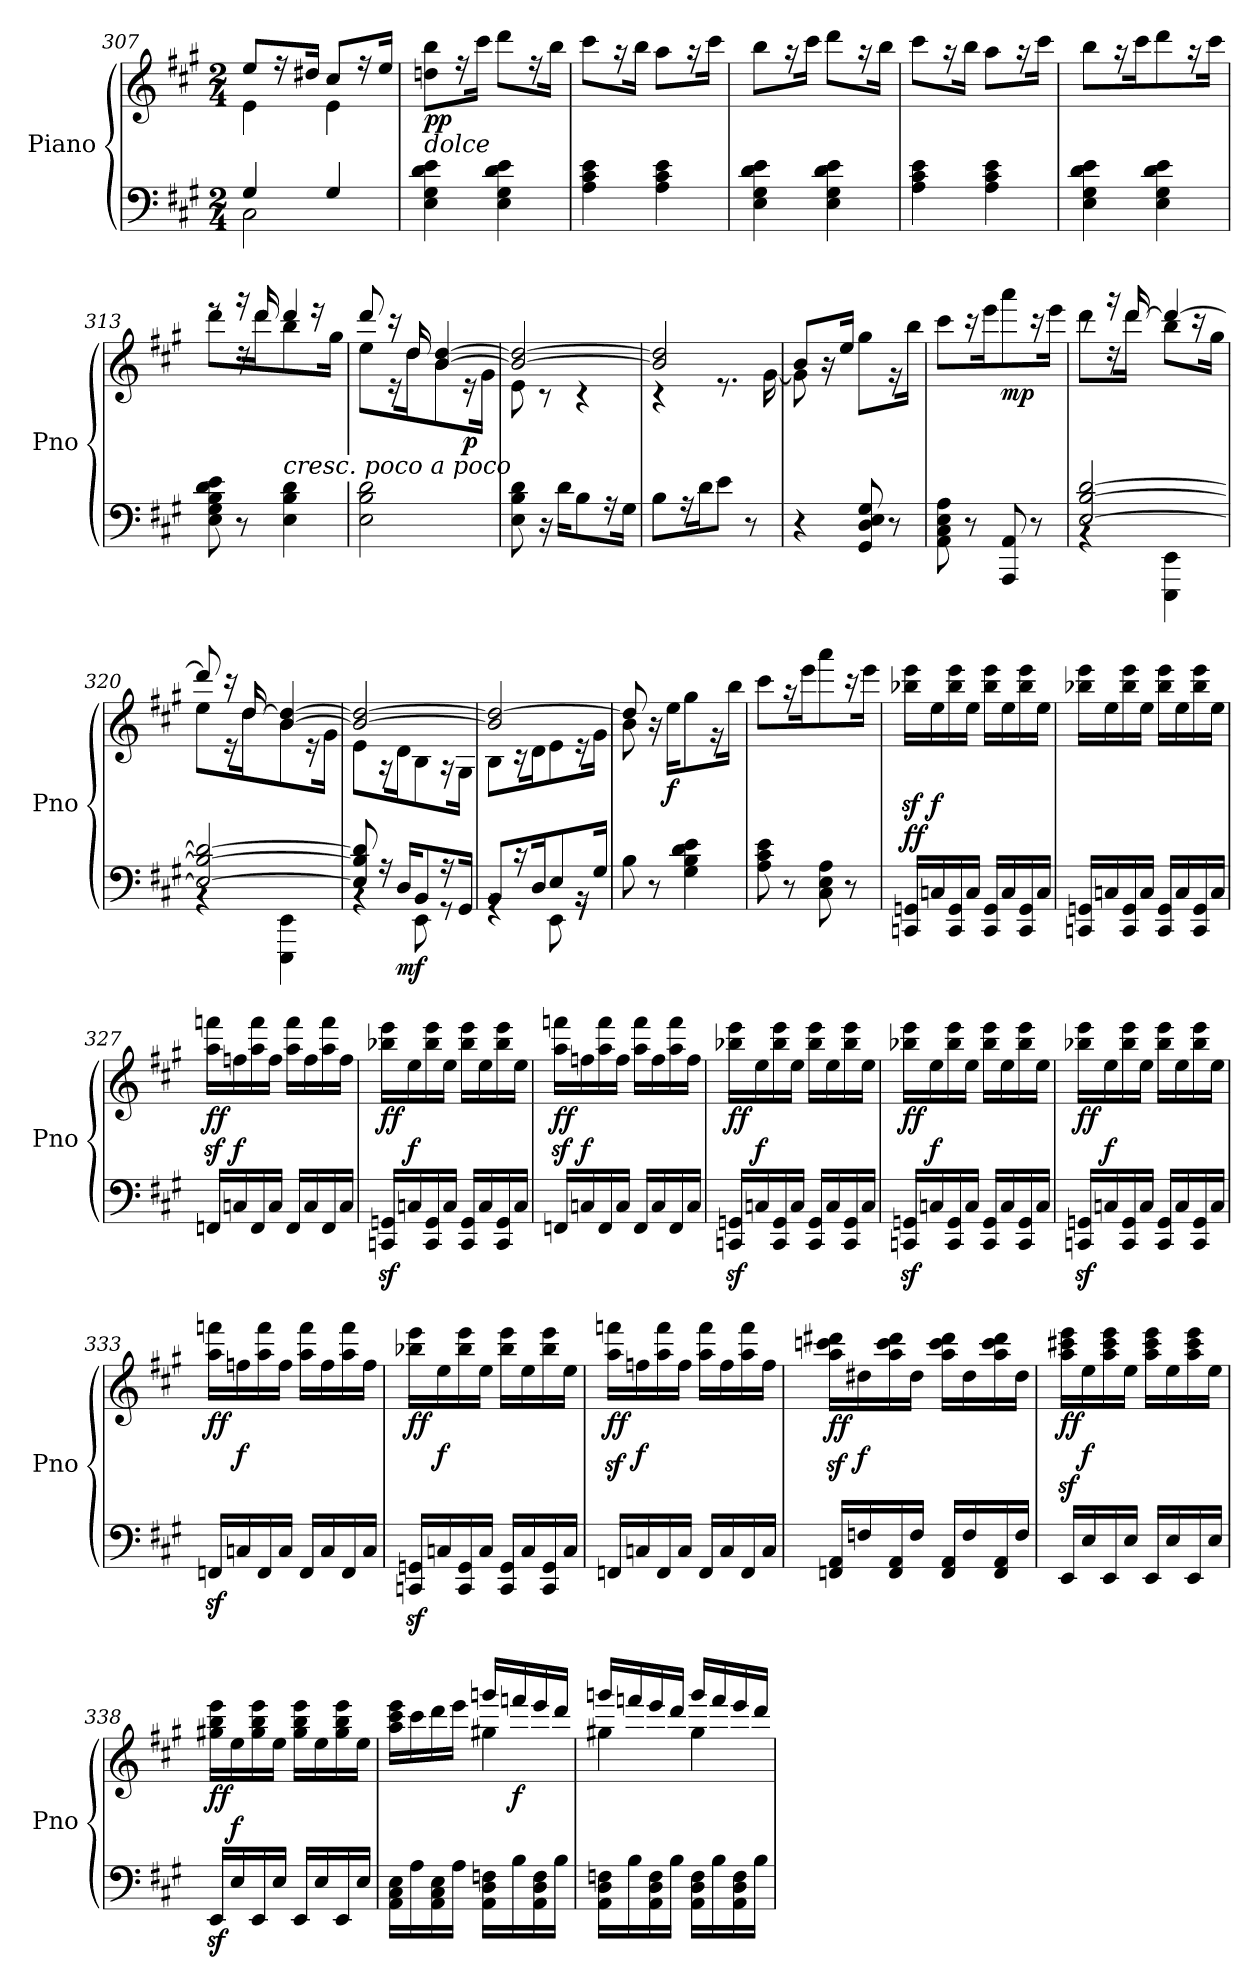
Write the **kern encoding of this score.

**kern	**kern	**dynam
*part1	*part1	*part1
*staff2	*staff1	*staff1/2
*I"Piano	*	*
*I'Pno	*	*
*clefF4	*clefG2	*
*k[f#c#g#]	*k[f#c#g#]	*
*M2/4	*M2/4	*
=307	=307	=307
*^	*^	*
4G#/	2C#\	8ee/L	4e\	.
.	.	16r	.	.
.	.	16dd#X/Jk	.	.
4G#/	.	8cc#/L	4e\	.
.	.	16r	.	.
.	.	16ee/Jk	.	.
*v	*v	*	*	*
*	*v	*v	*
!!LO:LB:g=z
=308	=308	=308
!LO:TX:a:i:t=dolce	!	!
!	!	!LO:DY:b
4E\ 4G#\ 4d\ 4e\	8ddn\ 8bb\L	pp
.	16rff	.
.	16ccc#\Jk	.
4E\ 4G#\ 4d\ 4e\	8ddd\L	.
.	16rff	.
.	16bb\Jk	.
=309	=309	=309
4A\ 4c#\ 4e\	8ccc#\L	.
.	16raa	.
.	16bb\Jk	.
4A\ 4c#\ 4e\	8aa\L	.
.	16raa	.
.	16ccc#\Jk	.
=310	=310	=310
4E\ 4G#\ 4d\ 4e\	8bb\L	.
.	16raa	.
.	16ccc#\Jk	.
4E\ 4G#\ 4d\ 4e\	8ddd\L	.
.	16raa	.
.	16bb\Jk	.
=311	=311	=311
4A\ 4c#\ 4e\	8ccc#\L	.
.	16raa	.
.	16bb\Jk	.
4A\ 4c#\ 4e\	8aa\L	.
.	16raa	.
.	16ccc#\Jk	.
!!LO:LB:g=z
=312	=312	=312
4E\ 4G#\ 4d\ 4e\	8bb\L	.
.	16raa	.
.	16ccc#\K	.
4E\ 4G#\ 4d\ 4e\	8ddd\	.
.	16raa	.
.	16ccc#\Jk	.
=313	=313	=313
*	*^	*
8E\ 8G#\ 8B\ 8d\ 8e\	8reee	8ddd\L	.
8r	16rdd	16rggg	.
.	16ddd/	16ddd\K	.
!LO:TX:a:i:t=cresc. poco a poco	!	!	!
4E\ 4B\ 4d\	4ddd/	8bb\	.
.	.	16reee	.
.	.	16gg#\Jk	.
=314	=314	=314	=314
2E\ 2B\ 2d\	8ddd/	8ee\L	.
.	16r	16r	.
.	16dd/	16dd\K	.
.	[4b/ [4dd/	8b\	.
!	!	!	!LO:DY:b
.	.	16r	p
.	.	16g#\Jk	.
=315	=315	=315	=315
8E\ 8B\ 8d\	2b/_ 2dd/_	8e\	.
16r	.	8r	.
16d\KL	.	.	.
8B\	.	4r	.
16r	.	.	.
16G#\Jk	.	.	.
=316	=316	=316	=316
8B\L	2b/] 2dd/]	4r	.
16rA	.	.	.
16d\K	.	.	.
8e\J	.	8.r	.
8r	.	.	.
.	.	[16g#\	.
=317	=317	=317	=317
4r	8b/L	8g#\]	.
.	16r	4.ryy	.
.	16ee/Jk	.	.
8GG#/ 8D/ 8E/ 8G#/	8gg#\L	.	.
8r	16rg	.	.
.	16bb\Jk	.	.
*	*v	*v	*
=318	=318	=318
8AA\ 8C#\ 8E\ 8A\	8ccc#\L	.
8r	16rccc	.
.	16eee\K	.
!	!	!LO:DY:b
8AAA/ 8AA/	8aaa\	mp
8r	16rccc	.
.	16eee\Jk	.
!!LO:LB:g=z
=319	=319	=319
*^	*^	*
[2E/ [2B/ [2d/	4rBB	8rccc	8ddd\L	.
.	.	16rdd	16rggg	.
.	.	[16ddd/	16ddd\Jk	.
.	4EEE\ 4EE\	4ddd/_	8bb\L	.
.	.	.	16rccc	.
.	.	.	16gg#\Jk	.
=320	=320	=320	=320	=320
2E/_ 2B/_ 2d/_	4rBB	8ddd/]	8ee\L	.
.	.	16r	16r	.
.	.	[16dd/	16dd\K	.
.	4EEE\ 4EE\	[4b/ 4dd/_	8b\	.
.	.	.	16r	.
.	.	.	16g#\Jk	.
=321	=321	=321	=321	=321
8E/] 8B/] 8d/]	4rBB	2b/_ 2dd/_	8e\L	.
16r	.	.	16r	.
!	!	!	!	!LO:DY:b=2
16D/KL	.	.	16d\K	mf
8BB/	8EE\	.	8B\	.
16r	8rGG	.	16r	.
16GG#/Jk	.	.	16G#\Jk	.
=322	=322	=322	=322	=322
8BB/L	4rGG	2b/] 2dd/_	8B\L	.
16r	.	.	16r	.
16D/K	.	.	16d\K	.
8E/	8EE\	.	8e\	.
16rBB	8rGG	.	16r	.
16G#/Jk	.	.	16g#\Jk	.
*v	*v	*	*	*
=323	=323	=323	=323
8B\	8dd/]	8b\	.
8r	16r	4.ryy	.
!	!	!	!LO:DY:b
.	16ee\KL	.	f
4G#\ 4B\ 4d\ 4e\	8gg#\	.	.
.	16rg	.	.
.	16bb\Jk	.	.
*	*v	*v	*
=324	=324	=324
8A\ 8c#\ 8e\	8ccc#\L	.
8r	16raa	.
.	16eee\K	.
8C#\ 8E\ 8A\	8aaa\	.
8r	16rccc	.
.	16eee\Jk	.
=325	=325	=325
!	!	!LO:DY:a=2
16CCn/ 16GGn/LL	16bb-X\z< 16eee\z<LL	ff
!	!	!LO:DY:a=2
16Cn/	16ee\	f
16CC/ 16GG/	16bb-\ 16eee\	.
16C/JJ	16ee\JJ	.
16CC/ 16GG/LL	16bb-\ 16eee\LL	.
16C/	16ee\	.
16CC/ 16GG/	16bb-\ 16eee\	.
16C/JJ	16ee\JJ	.
!!LO:PB:g=z
=326	=326	=326
16CCn/ 16GGn/LL	16bb-X\ 16eee\LL	.
16Cn/	16ee\	.
16CC/ 16GG/	16bb-\ 16eee\	.
16C/JJ	16ee\JJ	.
16CC/ 16GG/LL	16bb-\ 16eee\LL	.
16C/	16ee\	.
16CC/ 16GG/	16bb-\ 16eee\	.
16C/JJ	16ee\JJ	.
=327	=327	=327
!	!	!LO:DY:b
16FFn/LL	16aa\z< 16fffn\z<LL	ff
!	!	!LO:DY:b
16Cn/	16ffn\	f
16FF/	16aa\ 16fff\	.
16C/JJ	16ff\JJ	.
16FF/LL	16aa\ 16fff\LL	.
16C/	16ff\	.
16FF/	16aa\ 16fff\	.
16C/JJ	16ff\JJ	.
=328	=328	=328
!	!	!LO:DY:b
16CCn/z> 16GGn/z>LL	16bb-X\ 16eee\LL	ff
!	!	!LO:DY:b
16Cn/	16ee\	f
16CC/ 16GG/	16bb-\ 16eee\	.
16C/JJ	16ee\JJ	.
16CC/ 16GG/LL	16bb-\ 16eee\LL	.
16C/	16ee\	.
16CC/ 16GG/	16bb-\ 16eee\	.
16C/JJ	16ee\JJ	.
=329	=329	=329
!	!	!LO:DY:b
16FFn/LL	16aa\z< 16fffn\z<LL	ff
!	!	!LO:DY:b
16Cn/	16ffn\	f
16FF/	16aa\ 16fff\	.
16C/JJ	16ff\JJ	.
16FF/LL	16aa\ 16fff\LL	.
16C/	16ff\	.
16FF/	16aa\ 16fff\	.
16C/JJ	16ff\JJ	.
=330	=330	=330
!	!	!LO:DY:b
16CCn/z> 16GGn/z>LL	16bb-X\ 16eee\LL	ff
!	!	!LO:DY:b
16Cn/	16ee\	f
16CC/ 16GG/	16bb-\ 16eee\	.
16C/JJ	16ee\JJ	.
16CC/ 16GG/LL	16bb-\ 16eee\LL	.
16C/	16ee\	.
16CC/ 16GG/	16bb-\ 16eee\	.
16C/JJ	16ee\JJ	.
=331	=331	=331
!	!	!LO:DY:b
16CCn/z> 16GGn/z>LL	16bb-X\ 16eee\LL	ff
!	!	!LO:DY:b
16Cn/	16ee\	f
16CC/ 16GG/	16bb-\ 16eee\	.
16C/JJ	16ee\JJ	.
16CC/ 16GG/LL	16bb-\ 16eee\LL	.
16C/	16ee\	.
16CC/ 16GG/	16bb-\ 16eee\	.
16C/JJ	16ee\JJ	.
!!LO:LB:g=z
=332	=332	=332
!	!	!LO:DY:b
16CCn/z> 16GGn/z>LL	16bb-X\ 16eee\LL	ff
!	!	!LO:DY:b
16Cn/	16ee\	f
16CC/ 16GG/	16bb-\ 16eee\	.
16C/JJ	16ee\JJ	.
16CC/ 16GG/LL	16bb-\ 16eee\LL	.
16C/	16ee\	.
16CC/ 16GG/	16bb-\ 16eee\	.
16C/JJ	16ee\JJ	.
=333	=333	=333
!	!	!LO:DY:b
16FFnz>/LL	16aa\ 16fffn\LL	ff
!	!	!LO:DY:b
16Cn/	16ffn\	f
16FF/	16aa\ 16fff\	.
16C/JJ	16ff\JJ	.
16FF/LL	16aa\ 16fff\LL	.
16C/	16ff\	.
16FF/	16aa\ 16fff\	.
16C/JJ	16ff\JJ	.
=334	=334	=334
!	!	!LO:DY:b
16CCn/z> 16GGn/z>LL	16bb-X\ 16eee\LL	ff
!	!	!LO:DY:b
16Cn/	16ee\	f
16CC/ 16GG/	16bb-\ 16eee\	.
16C/JJ	16ee\JJ	.
16CC/ 16GG/LL	16bb-\ 16eee\LL	.
16C/	16ee\	.
16CC/ 16GG/	16bb-\ 16eee\	.
16C/JJ	16ee\JJ	.
=335	=335	=335
!	!	!LO:DY:b
16FFn/LL	16aa\z< 16fffn\z<LL	ff
!	!	!LO:DY:b
16Cn/	16ffn\	f
16FF/	16aa\ 16fff\	.
16C/JJ	16ff\JJ	.
16FF/LL	16aa\ 16fff\LL	.
16C/	16ff\	.
16FF/	16aa\ 16fff\	.
16C/JJ	16ff\JJ	.
=336	=336	=336
!	!	!LO:DY:b
16FFn/ 16AA/LL	16aa\z< 16cccn\z< 16ddd#X\z<LL	ff
!	!	!LO:DY:b
16Fn/	16dd#X\	f
16FF/ 16AA/	16aa\ 16ccc\ 16ddd#\	.
16F/JJ	16dd#\JJ	.
16FF/ 16AA/LL	16aa\ 16ccc\ 16ddd#\LL	.
16F/	16dd#\	.
16FF/ 16AA/	16aa\ 16ccc\ 16ddd#\	.
16F/JJ	16dd#\JJ	.
=337	=337	=337
!	!	!LO:DY:b
16EE/LL	16aa\z< 16ccc#X\z< 16eee\z<LL	ff
!	!	!LO:DY:b
16E/	16ee\	f
16EE/	16aa\ 16ccc#\ 16eee\	.
16E/JJ	16ee\JJ	.
16EE/LL	16aa\ 16ccc#\ 16eee\LL	.
16E/	16ee\	.
16EE/	16aa\ 16ccc#\ 16eee\	.
16E/JJ	16ee\JJ	.
!!LO:LB:g=z
=338	=338	=338
!	!	!LO:DY:b
16EEz>/LL	16gg#X\ 16bb\ 16eee\LL	ff
!	!	!LO:DY:b
16E/	16ee\	f
16EE/	16gg#\ 16bb\ 16eee\	.
16E/JJ	16ee\JJ	.
16EE/LL	16gg#\ 16bb\ 16eee\LL	.
16E/	16ee\	.
16EE/	16gg#\ 16bb\ 16eee\	.
16E/JJ	16ee\JJ	.
=339	=339	=339
*	*^	*
16AA\ 16C#\ 16E\LL	16aa\ 16ccc#\ 16eee\LL	4ryy	.
16A\	16ccc#\	.	.
16AA\ 16C#\ 16E\	16ddd\	.	.
16A\JJ	16eee\JJ	.	.
!	!	!	!LO:DY:b
!	!	!	!LO:DY:n=1:b
16AA\ 16D\ 16Fn\LL	16gggn/LL	4gg#X\	ff sf
!	!	!	!LO:DY:n=2:b
16B\	16fffn/	.	f
16AA\ 16D\ 16F\	16eee/	.	.
16B\JJ	16ddd/JJ	.	.
=340	=340	=340	=340
16AA\ 16D\ 16Fn\LL	16gggn/LL	4gg#X\	.
16B\	16fffn/	.	.
16AA\ 16D\ 16F\	16eee/	.	.
16B\JJ	16ddd/JJ	.	.
16AA\ 16D\ 16F\LL	16ggg/LL	4gg#\	.
16B\	16fff/	.	.
16AA\ 16D\ 16F\	16eee/	.	.
16B\JJ	16ddd/JJ	.	.
*	*v	*v	*
=	=	=
*-	*-	*-
